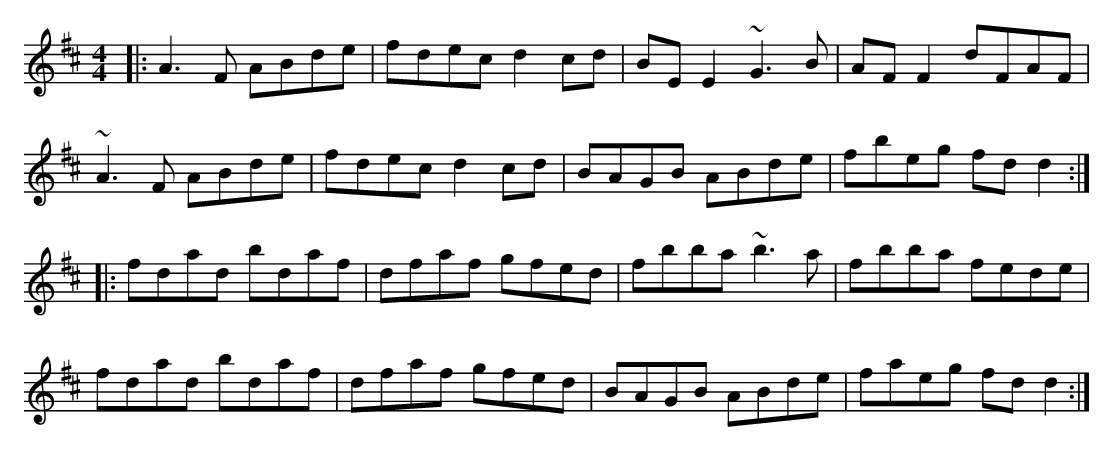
X:1
M:4/4
K:D
|:A3F ABde|fdec d2cd|BEE2 ~G3B|AFF2 dFAF|
~A3F ABde|fdec d2cd|BAGB ABde|fbeg fdd2:|
|:fdad bdaf|dfaf gfed|fbba ~b3a|fbba fede|
fdad bdaf|dfaf gfed|BAGB ABde|faeg fdd2:|
